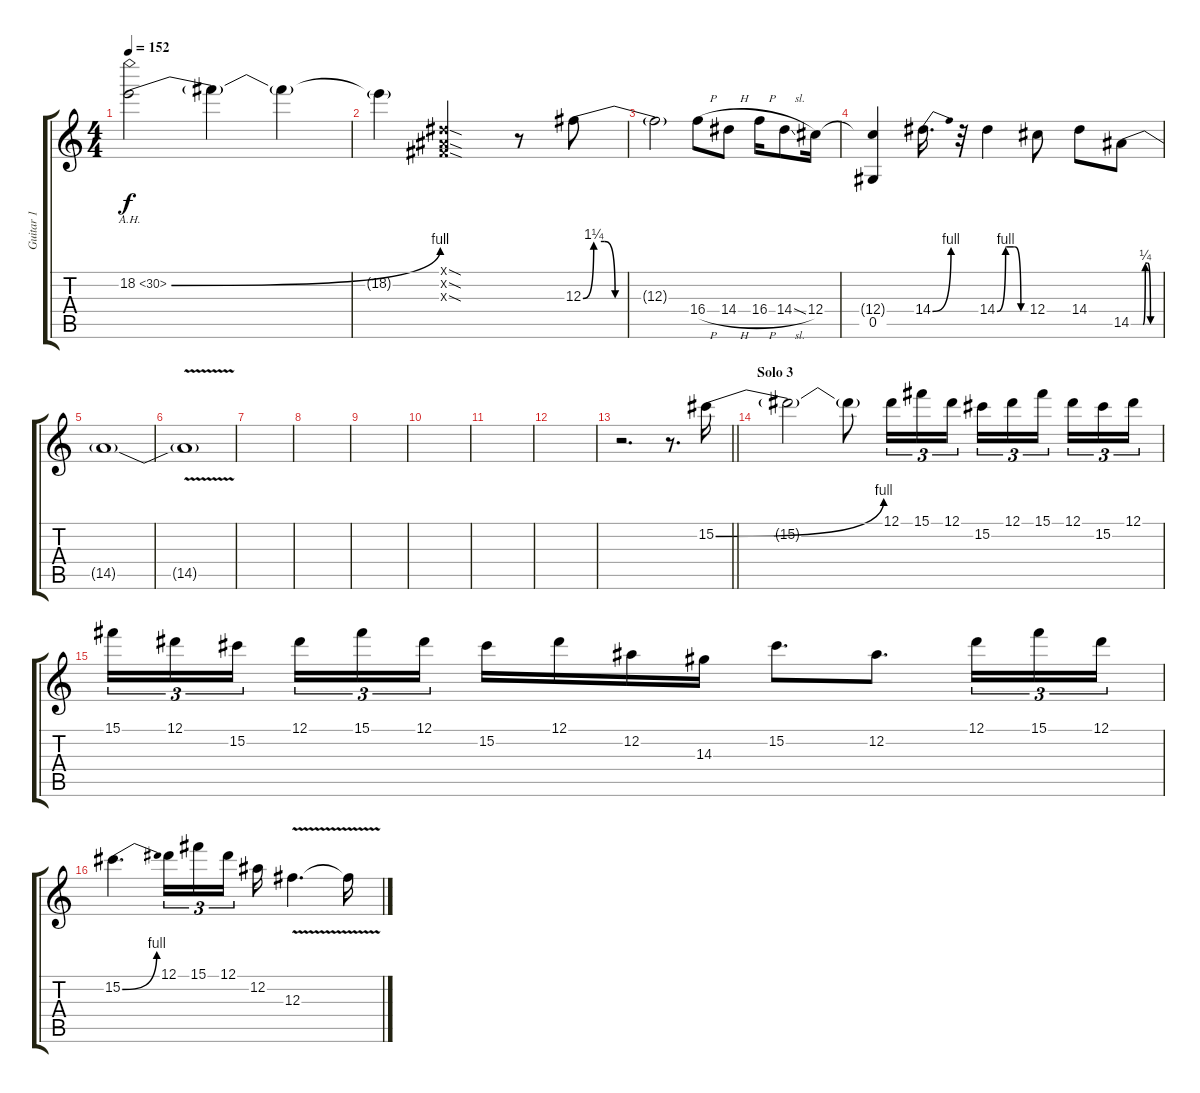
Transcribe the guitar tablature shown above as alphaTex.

\track ("Guitar 1" "Guitar 1") {instrument distortionguitar}
\staff {score tabs}
\tuning (Eb4 Bb3 Gb3 Db3 Ab2 Eb2) {hide}
\ts (4 4)
\tempo 152
\clef g2
\ks c
18.2{be (bend 0 0 60 4) ah 12}.2{dy f} 18.2{t}.4 18.2{t}.4 |
18.2{t}.4 (0.1{sod x} 0.2{sod x} 0.3{sod x}).2 r.8 12.3{be (custom 0 0 6 5 12 5 18 0 60 0)}.8 |
12.3{t}.2 16.4{h}.8 14.4{h}.8 16.4{h}.16 14.4{sl}.8 12.4.16 |
(12.4{t} 0.5).4 14.4{be (bend 0 0 60 4)}.16{d} r.32 14.4{be (custom 0 0 18 4 20 4 35 4 37 4 50 0 60 0)}.4 12.4.8 14.4.8 14.5{be (custom 0 0 14 0 20 0 25 0 30 1 35 1 41 0 44 0 60 0)}.8 |
14.5{t}.1 |
14.5{v t}.1 |
|
|
|
|
|
|
\barLineRight lightlight
r.2{d} r.8{d} 15.2{be (bend 0 0 60 4)}.16 |
\section ("" "Solo 3")
15.2{t}.2 15.2{t}.8 12.1.16{tu (3 2)} 15.1.16{tu (3 2)} 12.1.16{tu (3 2)} 15.2.16{tu (3 2)} 12.1.16{tu (3 2)} 15.1.16{tu (3 2) beam splitsecondary} 12.1.16{tu (3 2)} 15.2.16{tu (3 2)} 12.1.16{tu (3 2)} |
15.1.16{tu (3 2)} 12.1.16{tu (3 2)} 15.2.16{tu (3 2) beam splitsecondary} 12.1.16{tu (3 2)} 15.1.16{tu (3 2)} 12.1.16{tu (3 2)} 15.2.16 12.1.16 12.2.16 14.3.16 15.2.8{d} 12.2.8{d} 12.1.16{tu (3 2)} 15.1.16{tu (3 2)} 12.1.16{tu (3 2)} |
15.2{be (bend 0 0 60 4)}.4{d} 12.1.16{tu (3 2)} 15.1.16{tu (3 2)} 12.1.16{tu (3 2)} 12.2.16 12.3{v}.4{d} 12.3{t}.16
